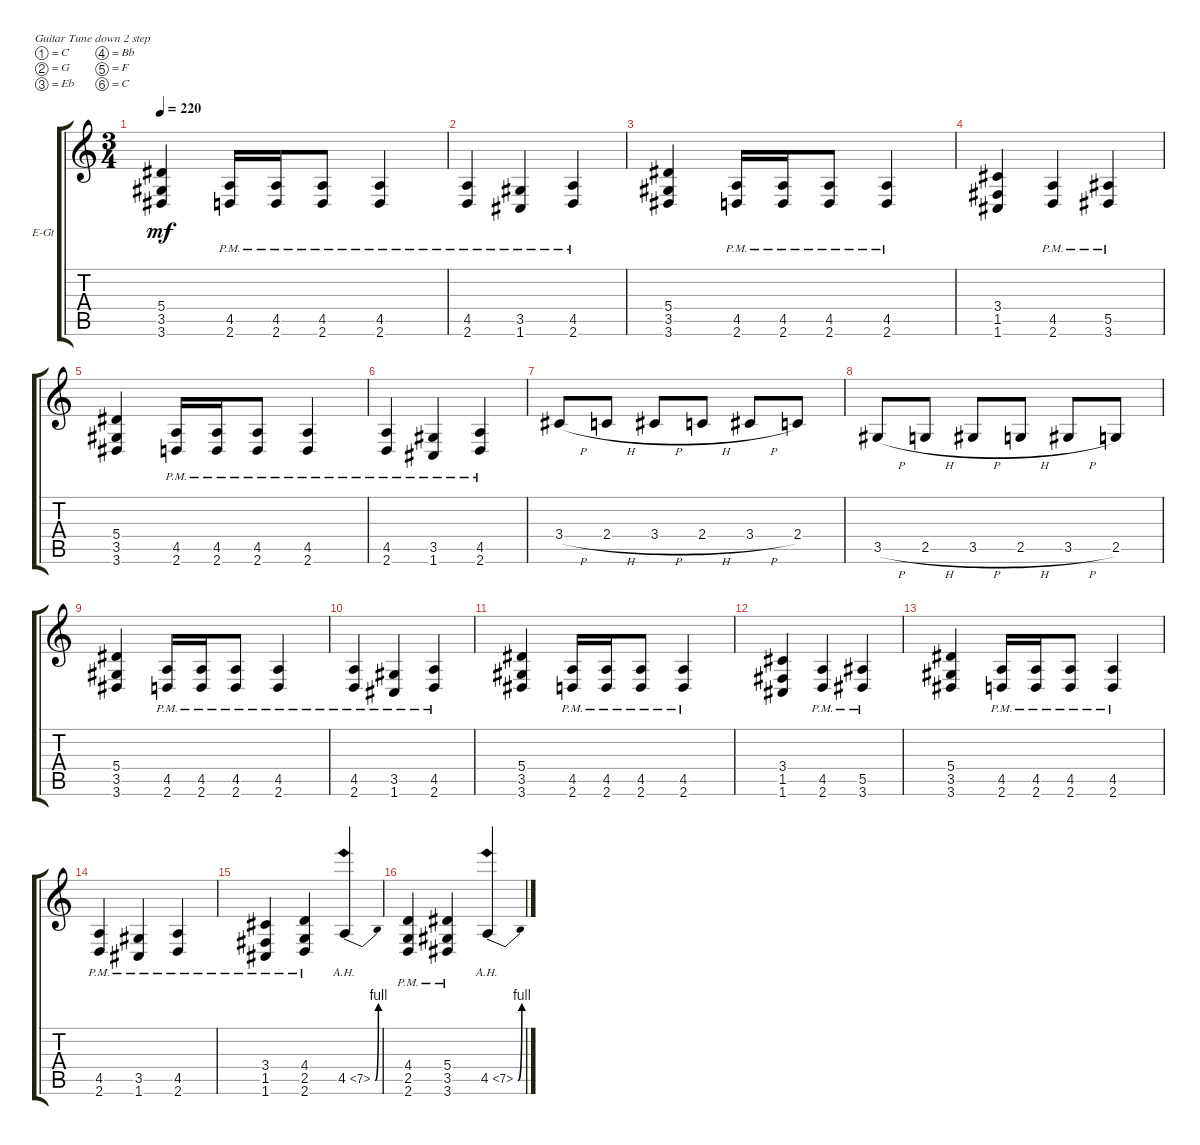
\defaultSystemsLayout 4
\bracketExtendMode groupsimilarinstruments
\firstSystemTrackNameOrientation horizontal
\otherSystemsTrackNameOrientation horizontal
\track ("Knight Rhythm" "E-Gt") {instrument overdrivenguitar}
\staff {score tabs}
\tuning (C4 G3 Eb3 Bb2 F2 C2)
\ts (3 4)
\tempo 220
\clef g2
\ks c
(5.4 3.5 3.6).4{dy mf} (2.6{pm} 4.5{pm}).16 (2.6{pm} 4.5{pm}).16 (2.6{pm} 4.5{pm}).8 (2.6{pm} 4.5{pm}).4 |
(4.5{pm} 2.6{pm}).4 (3.5{pm} 1.6{pm}).4 (2.6{pm} 4.5{pm}).4 |
(5.4 3.5 3.6).4 (4.5{pm} 2.6{pm}).16 (4.5{pm} 2.6{pm}).16 (4.5{pm} 2.6{pm}).8 (2.6{pm} 4.5{pm}).4 |
(1.5 3.4 1.6).4 (2.6{pm} 4.5{pm}).4 (3.6{pm} 5.5{pm}).4 |
(5.4 3.5 3.6).4 (2.6{pm} 4.5{pm}).16 (2.6{pm} 4.5{pm}).16 (2.6{pm} 4.5{pm}).8 (2.6{pm} 4.5{pm}).4 |
(4.5{pm} 2.6{pm}).4 (3.5{pm} 1.6{pm}).4 (2.6{pm} 4.5{pm}).4 |
3.4{h}.8 2.4{h}.8 3.4{h}.8 2.4{h}.8 3.4{h}.8 2.4.8 |
3.5{h}.8 2.5{h}.8 3.5{h}.8 2.5{h}.8 3.5{h}.8 2.5.8 |
(5.4 3.5 3.6).4 (2.6{pm} 4.5{pm}).16 (2.6{pm} 4.5{pm}).16 (2.6{pm} 4.5{pm}).8 (2.6{pm} 4.5{pm}).4 |
(4.5{pm} 2.6{pm}).4 (3.5{pm} 1.6{pm}).4 (2.6{pm} 4.5{pm}).4 |
(5.4 3.5 3.6).4 (4.5{pm} 2.6{pm}).16 (4.5{pm} 2.6{pm}).16 (4.5{pm} 2.6{pm}).8 (2.6{pm} 4.5{pm}).4 |
(1.5 3.4 1.6).4 (2.6{pm} 4.5{pm}).4 (3.6{pm} 5.5{pm}).4 |
(5.4 3.5 3.6).4 (2.6{pm} 4.5{pm}).16 (2.6{pm} 4.5{pm}).16 (2.6{pm} 4.5{pm}).8 (2.6{pm} 4.5{pm}).4 |
(4.5{pm} 2.6{pm}).4 (3.5{pm} 1.6{pm}).4 (2.6{pm} 4.5{pm}).4 |
(1.5{pm} 3.4{pm} 1.6{pm}).4 (2.6{pm} 2.5{pm} 4.4{pm}).4 4.5{be (bend 0 0 15 4) ah 3}.4 |
(2.5{pm} 2.6{pm} 4.4{pm}).4 (3.6{pm} 3.5{pm} 5.4{pm}).4 4.5{be (bend 0 0 15 4) ah 3}.4
